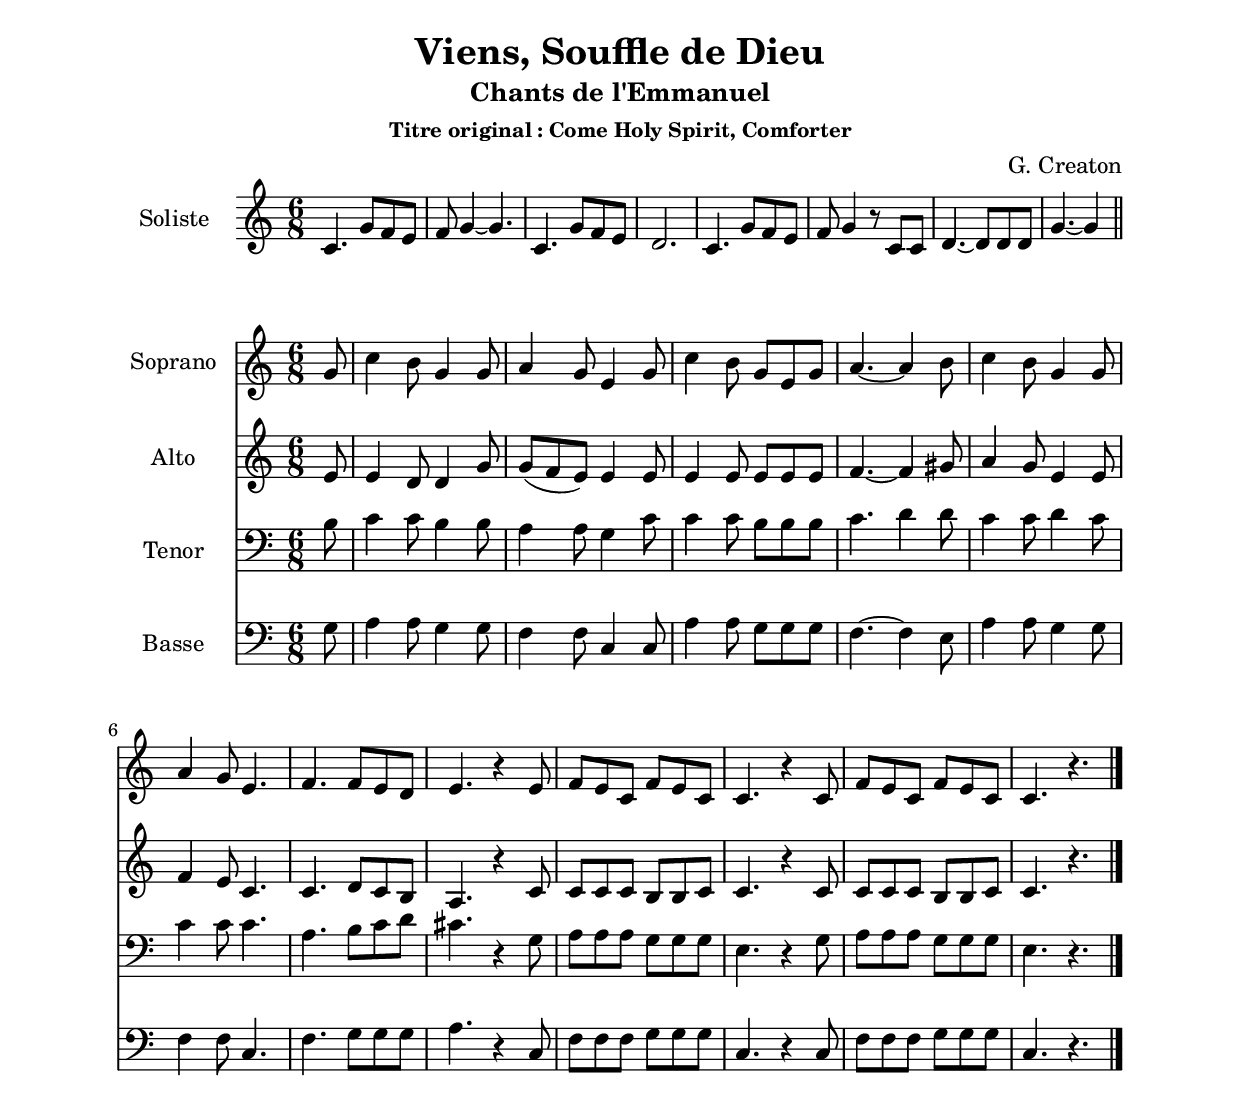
\version "2.22.1"
\language "italiano"

\header {
  title = "Viens, Souffle de Dieu"
  subtitle = "Chants de l'Emmanuel"
  subsubtitle = "Titre original : Come Holy Spirit, Comforter"
  composer = "G. Creaton"
}

global = {
  \key do \major
  \time 6/8
}

soliste = \relative do' {
    \global
    do4. sol'8 fa mi
    fa8 sol4 ~ sol4.
    do,4. sol'8 fa mi
    re2.
    do4. sol'8 fa mi
    fa8 sol4 r8 do, do
    re4. ~ re8 re re
    sol4. ~ sol4
    
    \bar "||"
  }
  
sopranoChorus = \relative do'' {
    \global
    \partial 8
    sol8
    do4 si8 sol4 sol8
    la4 sol8 mi4 sol8
    do4 si8 sol mi sol
    la4. ~ la4 si8
    do4 si8 sol4 sol8
    la4 sol8 mi4.
    fa4. fa8 mi re
    mi4. r4 mi8
    fa8 mi do fa mi do
    do4. r4 do8
    fa8 mi do fa mi do
    do4. r4.
    
    \bar "|."
  }
  
altoChorus = \relative do' {
    \global
    mi8
    mi4 re8 re4 sol8
    sol8( fa mi) mi4 mi8
    mi4 mi8 mi8 mi mi
    fa4. ~ fa4 sold8
    la4 sol8 mi4 mi8
    fa4 mi8 do4.
    do4. re8 do si
    la4. r4 do8
    do8 do do si si do
    do4. r4 do8
    do8 do do si si do
    do4. r4.
  }
  
tenorChorus = \relative do' {
    \global
    si8
    do4 do8 si4 si8
    la4 la8 sol4 do8
    do4 do8 si8 si si
    do4. re4 re8
    do4 do8 re4 do8
    do4 do8 do4.
    la4. si8 do re
    dod4. r4 sol8
    la8 la la sol sol sol
    mi4. r4 sol8
    la8 la la sol sol sol
    mi4. r4.
  }
  
bassChorus = 
  \relative do' {
    \global
    sol8
    la4 la8 sol4 sol8
    fa4 fa8 do4 do8
    la'4 la8 sol8 sol sol
    fa4. ~ fa4 mi8
    la4 la8 sol4 sol8
    fa4 fa8 do4.
    fa4. sol8 sol sol
    la4. r4 do,8
    fa8 fa fa sol sol sol
    do,4. r4 do8
    fa8 fa fa sol sol sol
    do,4. r4.
  }

%----------------------------------------------------------------

%stemOff = \hide Staff.Stem
%stemOn = \undo \stemOff

%globalC = {
%  \key sol \minor
%  \cadenzaOn
%}

%solisteVerse =
%  \relative do'' {
%    \globalC
%    \stemOff do\breve sol1 \stemOn la4 \bar "||"
%    \stemOff sib\breve fa1 \stemOn sol4 \bar "||"
%    \stemOff sol\breve \stemOn fad4 sol la
%    \bar "|."
%  }

%sopranoVerse =
%  \relative do'' {
%    \globalC
%    \stemOff do\breve ~ do1 \stemOn la4 \bar "||"
%    \stemOff sib\breve ~ sib1 \stemOn sol4 ~ \bar "||"
%    \stemOff sol\breve ~ \stemOn sol2 fad4
%  }

%altoVerse =
%  \relative do' {
%    \globalC
%    \stemOff mib\breve ~ mib1 \stemOn do4 \bar "||"
%    \stemOff re\breve ~ re1 \stemOn sib4 \bar "||"
%    \stemOff do\breve ~ \stemOn do2 re4
%  }

%tenorVerse = 
%  \relative do' {
%    \globalC
%    \stemOff sol\breve ~ sol1 \stemOn la4 \bar "||"
%    \stemOff fa\breve ~ fa1 \stemOn sol4 ~ \bar "||"
%    \stemOff sol\breve ~ \stemOn sol2 la4
%  }

%bassVerse =
%  \relative do {
%    \globalC
%    \stemOff do\breve ~ do1 \stemOn fa4 \bar "||"
%    \stemOff sib,\breve ~ sib1 \stemOn mib4 ~ \bar "||"
%    \stemOff mib\breve ~ \stemOn mib2 re4
%  }

\include "../../../utilities.ly"

\book{
  \paper {
    left-margin = 20\mm
    right-margin = 20\mm
    top-margin = 20\mm
    bottom-margin = 20\mm
  }
  
  \score {
    <<
      \new Staff \with { instrumentName = "Soliste" midiInstrument = "choir aahs" } { \soliste }
    >>
    \layout { 
      indent = 2\cm
      \override BreathingSign.text = \markup { \musicglyph "comma" }
    }
    \midi {
      \tempo 4.=72
    }
  }
  
  \score {
    <<
      \new Staff \with { instrumentName = "Soprano" midiInstrument = "choir aahs" } { \sopranoChorus }
      \new Staff \with { instrumentName = "Alto" midiInstrument = "choir aahs" } { \altoChorus }
      \new Staff \with { instrumentName = "Tenor" midiInstrument = "choir aahs" } { \clef bass \tenorChorus }
      \new Staff \with { instrumentName = "Basse" midiInstrument = "choir aahs" } { \clef bass \bassChorus }
    >>
    \layout { 
      indent = 2\cm
      \override BreathingSign.text = \markup { \musicglyph "comma" }
    }
    \midi {
      \tempo 4.=72
    }
  }
}
